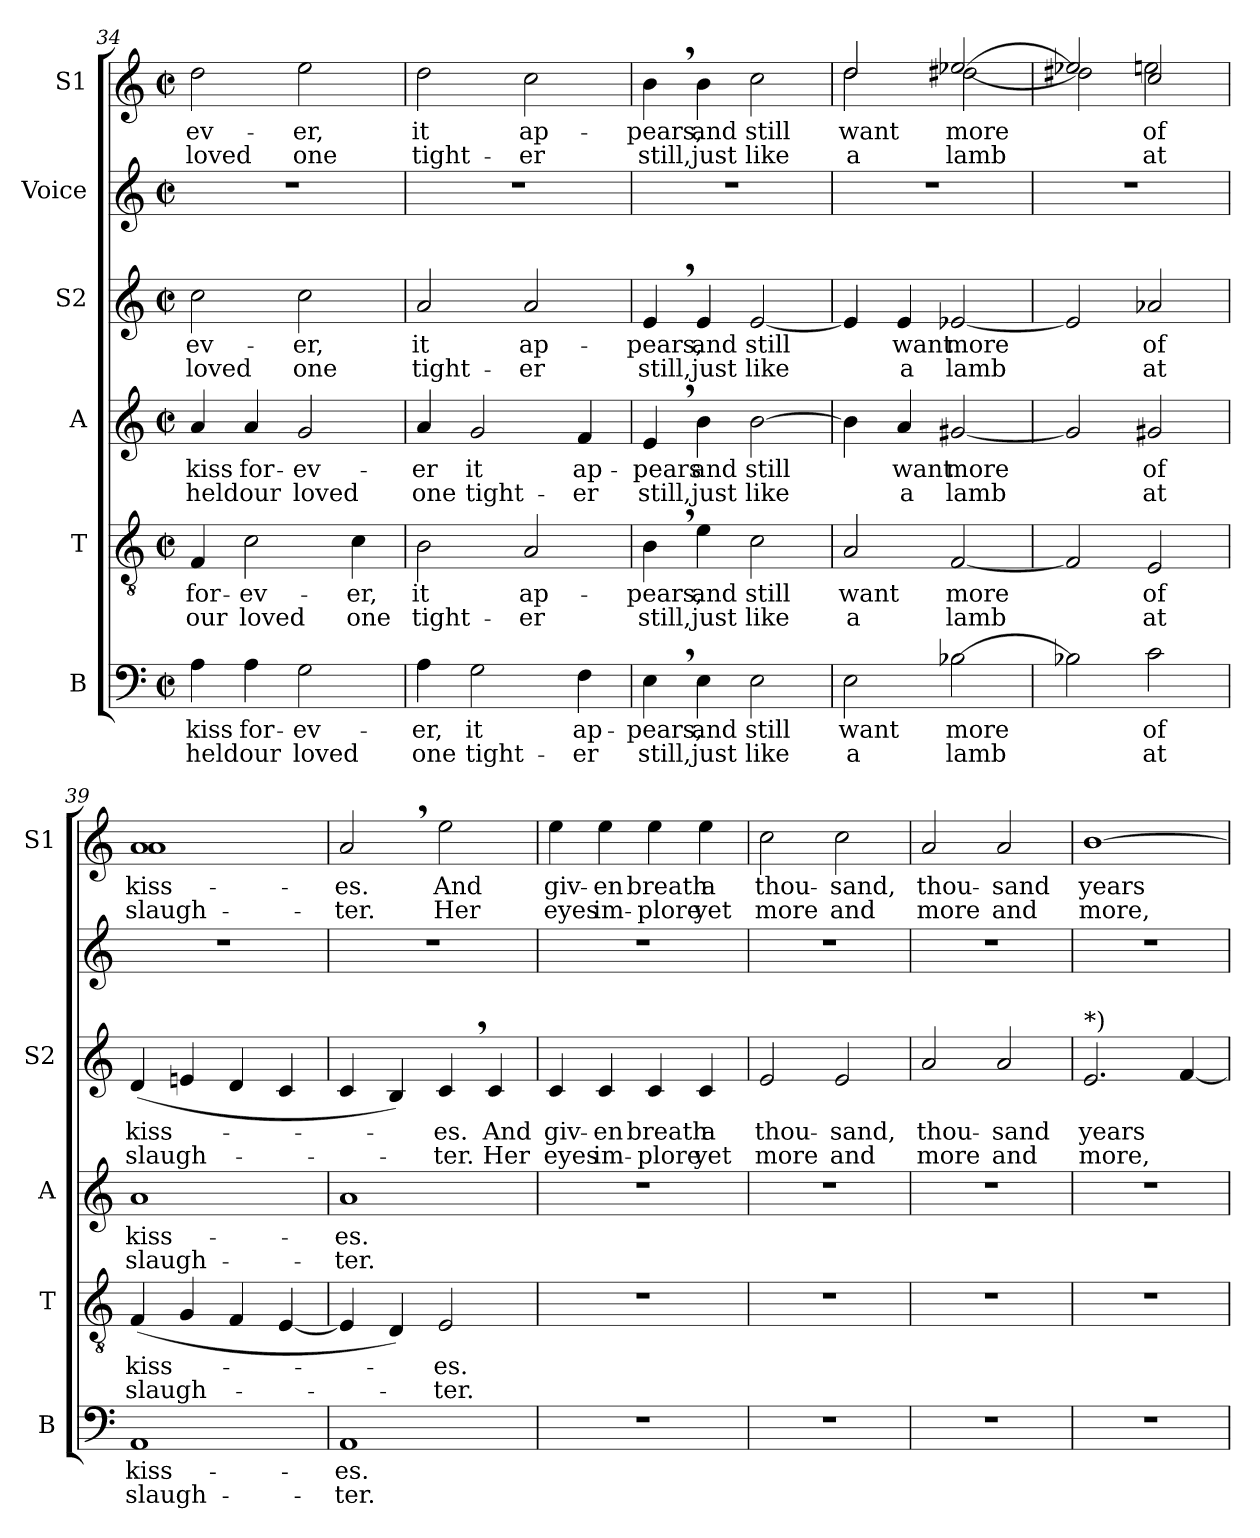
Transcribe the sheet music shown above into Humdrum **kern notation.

**kern	**text	**text	**kern	**text	**text	**kern	**text	**text	**kern	**text	**text	**kern	**kern	**text	**text
*part6	*part6	*part6	*part5	*part5	*part5	*part4	*part4	*part4	*part3	*part3	*part3	*part2	*part1	*part1	*part1
*staff6	*staff6	*staff6	*staff5	*staff5	*staff5	*staff4	*staff4	*staff4	*staff3	*staff3	*staff3	*staff2	*staff1	*staff1	*staff1
*I"B	*	*	*I"T	*	*	*I"A	*	*	*I"S2	*	*	*I"Voice	*I"S1	*	*
*I'B	*	*	*I'T	*	*	*I'A	*	*	*I'S2	*	*	*	*I'S1	*	*
*clefF4	*	*	*clefGv2	*	*	*clefG2	*	*	*clefG2	*	*	*clefG2	*clefG2	*	*
*k[]	*	*	*k[]	*	*	*k[]	*	*	*k[]	*	*	*k[]	*k[]	*	*
*C:	*	*	*C:	*	*	*C:	*	*	*C:	*	*	*C:	*C:	*	*
*M2/2	*	*	*M2/2	*	*	*M2/2	*	*	*M2/2	*	*	*M2/2	*M2/2	*	*
*met(c|)	*	*	*met(c|)	*	*	*met(c|)	*	*	*met(c|)	*	*	*met(c|)	*met(c|)	*	*
=34	=34	=34	=34	=34	=34	=34	=34	=34	=34	=34	=34	=34	=34	=34	=34
!	!LO:LY:b	!LO:LY:b	!	!LO:LY:b	!LO:LY:b	!	!LO:LY:b	!LO:LY:b	!	!LO:LY:b	!LO:LY:b	!	!	!LO:LY:b	!LO:LY:b
4A\	kiss	held	4F/	for-	our	4a/	kiss	held	2cc\	-ev-	loved	1r	2dd\	-ev-	loved
!	!LO:LY:b	!LO:LY:b	!	!LO:LY:b	!LO:LY:b	!	!LO:LY:b	!LO:LY:b	!	!	!	!	!	!	!
4A\	for-	our	2c\	-ev-	loved	4a/	for-	our	.	.	.	.	.	.	.
!	!LO:LY:b	!LO:LY:b	!	!	!	!	!LO:LY:b	!LO:LY:b	!	!LO:LY:b	!LO:LY:b	!	!	!LO:LY:b	!LO:LY:b
2G\	-ev-	loved	.	.	.	2g/	-ev-	loved	2cc\	-er,	one	.	2ee\	-er,	one
!	!	!	!	!LO:LY:b	!LO:LY:b	!	!	!	!	!	!	!	!	!	!
.	.	.	4c\	-er,	one	.	.	.	.	.	.	.	.	.	.
=35	=35	=35	=35	=35	=35	=35	=35	=35	=35	=35	=35	=35	=35	=35	=35
!	!LO:LY:b	!LO:LY:b	!	!LO:LY:b	!LO:LY:b	!	!LO:LY:b	!LO:LY:b	!	!LO:LY:b	!LO:LY:b	!	!	!LO:LY:b	!LO:LY:b
4A\	-er,	one	2B\	it	tight-	4a/	-er	one	2a/	it	tight-	1r	2dd\	it	tight-
!	!LO:LY:b	!LO:LY:b	!	!	!	!	!LO:LY:b	!LO:LY:b	!	!	!	!	!	!	!
2G\	it	tight-	.	.	.	2g/	it	tight-	.	.	.	.	.	.	.
!	!	!	!	!LO:LY:b	!LO:LY:b	!	!	!	!	!LO:LY:b	!LO:LY:b	!	!	!LO:LY:b	!LO:LY:b
.	.	.	2A/	ap-	-er	.	.	.	2a/	ap-	-er	.	2cc\	ap-	-er
!	!LO:LY:b	!LO:LY:b	!	!	!	!	!LO:LY:b	!LO:LY:b	!	!	!	!	!	!	!
4F\	ap-	-er	.	.	.	4f/	ap-	-er	.	.	.	.	.	.	.
=36	=36	=36	=36	=36	=36	=36	=36	=36	=36	=36	=36	=36	=36	=36	=36
!	!LO:LY:b	!LO:LY:b	!	!LO:LY:b	!LO:LY:b	!	!LO:LY:b	!LO:LY:b	!	!LO:LY:b	!LO:LY:b	!	!	!LO:LY:b	!LO:LY:b
4E,>\	-pears,	still,	4B,>\	-pears,	still,	4e,>/	-pears	still,	4e,>/	-pears,	still,	1r	4b,>\	-pears,	still,
!	!LO:LY:b	!LO:LY:b	!	!LO:LY:b	!LO:LY:b	!	!LO:LY:b	!LO:LY:b	!	!LO:LY:b	!LO:LY:b	!	!	!LO:LY:b	!LO:LY:b
4E\	and	just	4e\	and	just	4b\	and	just	4e/	and	just	.	4b\	and	just
!	!LO:LY:b	!LO:LY:b	!	!LO:LY:b	!LO:LY:b	!	!LO:LY:b	!LO:LY:b	!	!LO:LY:b	!LO:LY:b	!	!	!LO:LY:b	!LO:LY:b
2E\	still	like	2c\	still	like	[2b\	still	like	[2e/	still	like	.	2cc\	still	like
=37	=37	=37	=37	=37	=37	=37	=37	=37	=37	=37	=37	=37	=37	=37	=37
!	!LO:LY:b	!LO:LY:b	!	!LO:LY:b	!LO:LY:b	!	!	!	!	!	!	!	!	!LO:LY:b	!LO:LY:b
*	*	*	*	*	*	*	*	*	*	*	*	*	*^	*	*
2E\	want	a	2A/	want	a	4b\]	.	.	4e/]	.	.	1r	2dd/	2dd\	want	a
!	!	!	!	!	!	!	!LO:LY:b	!LO:LY:b	!	!LO:LY:b	!LO:LY:b	!	!	!	!	!
.	.	.	.	.	.	4a/	want	a	4e/	want	a	.	.	.	.	.
!	!LO:LY:b	!LO:LY:b	!	!LO:LY:b	!LO:LY:b	!	!LO:LY:b	!LO:LY:b	!	!LO:LY:b	!LO:LY:b	!	!	!	!LO:LY:b	!LO:LY:b
[2B-X\	more	lamb	[2F/	more	lamb	[2g#X/	more	lamb	[2e-X/	more	lamb	.	[>2ee-X/	[<2dd#X\	more	lamb
!!LO:LB:g=z	!!
=38	=38	=38	=38	=38	=38	=38	=38	=38	=38	=38	=38	=38	=38	=38	=38	=38
2B-X\]	.	.	2F/]	.	.	2g#/]	.	.	2e-/]	.	.	1r	2ee-X/]	2dd#X\]	.	.
!	!LO:LY:b	!LO:LY:b	!	!LO:LY:b	!LO:LY:b	!	!LO:LY:b	!LO:LY:b	!	!LO:LY:b	!LO:LY:b	!	!	!	!LO:LY:b	!LO:LY:b
2c\	of	at	2E/	of	at	2g#X/	of	at	2a-X/	of	at	.	2cc/	2een\	of	at
=39	=39	=39	=39	=39	=39	=39	=39	=39	=39	=39	=39	=39	=39	=39	=39	=39
!	!LO:LY:b	!LO:LY:b	!	!LO:LY:b	!LO:LY:b	!	!LO:LY:b	!LO:LY:b	!	!LO:LY:b	!LO:LY:b	!	!	!	!LO:LY:b	!LO:LY:b
1AA	kiss-	slaugh-	(<4F/	kiss-	slaugh-	1a	kiss-	slaugh-	(<4d/	kiss-	slaugh-	1r	1a	1a	kiss-	slaugh-
.	.	.	4G/	.	.	.	.	.	4en/	.	.	.	.	.	.	.
.	.	.	4F/	.	.	.	.	.	4d/	.	.	.	.	.	.	.
.	.	.	[4E/	.	.	.	.	.	4c/	.	.	.	.	.	.	.
*	*	*	*	*	*	*	*	*	*	*	*	*	*v	*v	*	*
=40	=40	=40	=40	=40	=40	=40	=40	=40	=40	=40	=40	=40	=40	=40	=40
!	!LO:LY:b	!LO:LY:b	!	!	!	!	!LO:LY:b	!LO:LY:b	!	!	!	!	!	!LO:LY:b	!LO:LY:b
1AA	-es.	-ter.	4E/]	.	.	1a	-es.	-ter.	4c/	.	.	1r	2a,>/	-es.	-ter.
.	.	.	4D/)	.	.	.	.	.	4B/)	.	.	.	.	.	.
!	!	!	!	!LO:LY:b	!LO:LY:b	!	!	!	!	!LO:LY:b	!LO:LY:b	!	!	!LO:LY:b	!LO:LY:b
.	.	.	2E/	-es.	-ter.	.	.	.	4c,>/	-es.	-ter.	.	2ee\	And	Her
!	!	!	!	!	!	!	!	!	!	!LO:LY:b	!LO:LY:b	!	!	!	!
.	.	.	.	.	.	.	.	.	4c/	And	Her	.	.	.	.
=41	=41	=41	=41	=41	=41	=41	=41	=41	=41	=41	=41	=41	=41	=41	=41
!	!	!	!	!	!	!	!	!	!	!LO:LY:b	!LO:LY:b	!	!	!LO:LY:b	!LO:LY:b
1r	.	.	1r	.	.	1r	.	.	4c/	giv-	eyes	1r	4ee\	giv-	eyes
!	!	!	!	!	!	!	!	!	!	!LO:LY:b	!LO:LY:b	!	!	!LO:LY:b	!LO:LY:b
.	.	.	.	.	.	.	.	.	4c/	-en	im-	.	4ee\	-en	im-
!	!	!	!	!	!	!	!	!	!	!LO:LY:b	!LO:LY:b	!	!	!LO:LY:b	!LO:LY:b
.	.	.	.	.	.	.	.	.	4c/	breath	-plore	.	4ee\	breath	-plore
!	!	!	!	!	!	!	!	!	!	!LO:LY:b	!LO:LY:b	!	!	!LO:LY:b	!LO:LY:b
.	.	.	.	.	.	.	.	.	4c/	a	yet	.	4ee\	a	yet
=42	=42	=42	=42	=42	=42	=42	=42	=42	=42	=42	=42	=42	=42	=42	=42
!	!	!	!	!	!	!	!	!	!	!LO:LY:b	!LO:LY:b	!	!	!LO:LY:b	!LO:LY:b
1r	.	.	1r	.	.	1r	.	.	2e/	thou-	more	1r	2cc\	thou-	more
!	!	!	!	!	!	!	!	!	!	!LO:LY:b	!LO:LY:b	!	!	!LO:LY:b	!LO:LY:b
.	.	.	.	.	.	.	.	.	2e/	-sand,	and	.	2cc\	-sand,	and
=43	=43	=43	=43	=43	=43	=43	=43	=43	=43	=43	=43	=43	=43	=43	=43
!	!	!	!	!	!	!	!	!	!	!LO:LY:b	!LO:LY:b	!	!	!LO:LY:b	!LO:LY:b
1r	.	.	1r	.	.	1r	.	.	2a/	thou-	more	1r	2a/	thou-	more
!	!	!	!	!	!	!	!	!	!	!LO:LY:b	!LO:LY:b	!	!	!LO:LY:b	!LO:LY:b
.	.	.	.	.	.	.	.	.	2a/	-sand	and	.	2a/	-sand	and
=44	=44	=44	=44	=44	=44	=44	=44	=44	=44	=44	=44	=44	=44	=44	=44
!	!	!	!	!	!	!	!	!	!LO:TX:a:t=*)	!	!	!	!	!	!
!	!	!	!	!	!	!	!	!	!	!LO:LY:b	!LO:LY:b	!	!	!LO:LY:b	!LO:LY:b
1r	.	.	1r	.	.	1r	.	.	2.e/	years	more,	1r	[1b	years	more,
.	.	.	.	.	.	.	.	.	[4f/	.	.	.	.	.	.
=	=	=	=	=	=	=	=	=	=	=	=	=	=	=	=
*-	*-	*-	*-	*-	*-	*-	*-	*-	*-	*-	*-	*-	*-	*-	*-
